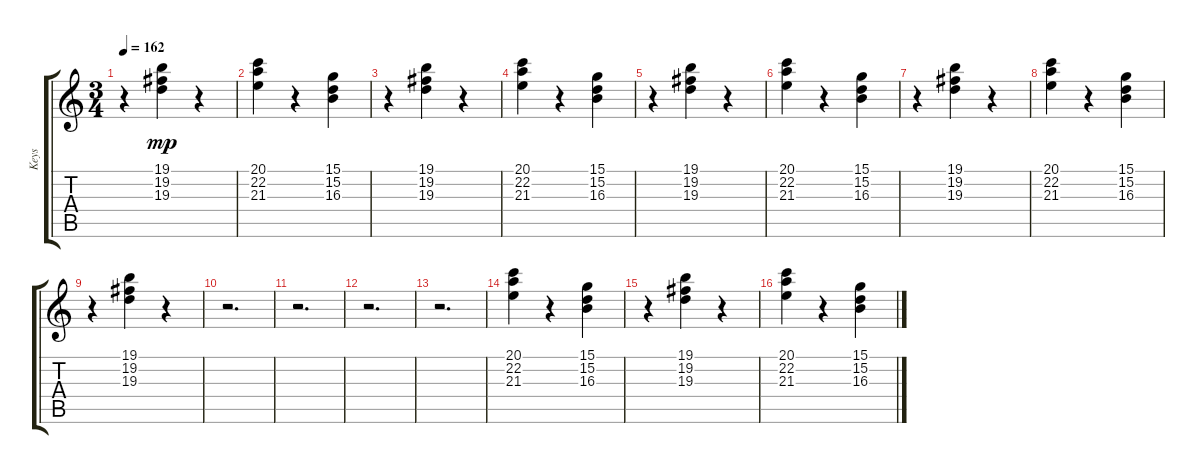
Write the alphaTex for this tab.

\track ("Keys" "Keys") {instrument churchorgan}
\staff {score tabs}
\tuning (E4 B3 G3 D3 A2 E2) {hide}
\ts (3 4)
\tempo 162
\clef g2
\ks c
r.4{dy mp} (19.1 19.2 19.3).4 r.4 |
(20.1 22.2 21.3).4 r.4 (15.1 15.2 16.3).4 |
r.4 (19.1 19.2 19.3).4 r.4 |
(20.1 22.2 21.3).4 r.4 (15.1 15.2 16.3).4 |
r.4 (19.1 19.2 19.3).4 r.4 |
(20.1 22.2 21.3).4 r.4 (15.1 15.2 16.3).4 |
r.4 (19.1 19.2 19.3).4 r.4 |
(20.1 22.2 21.3).4 r.4 (15.1 15.2 16.3).4 |
r.4 (19.1 19.2 19.3).4 r.4 |
r.2{d} |
r.2{d} |
r.2{d} |
r.2{d} |
(20.1 22.2 21.3).4 r.4 (15.1 15.2 16.3).4 |
r.4 (19.1 19.2 19.3).4 r.4 |
(20.1 22.2 21.3).4 r.4 (15.1 15.2 16.3).4
